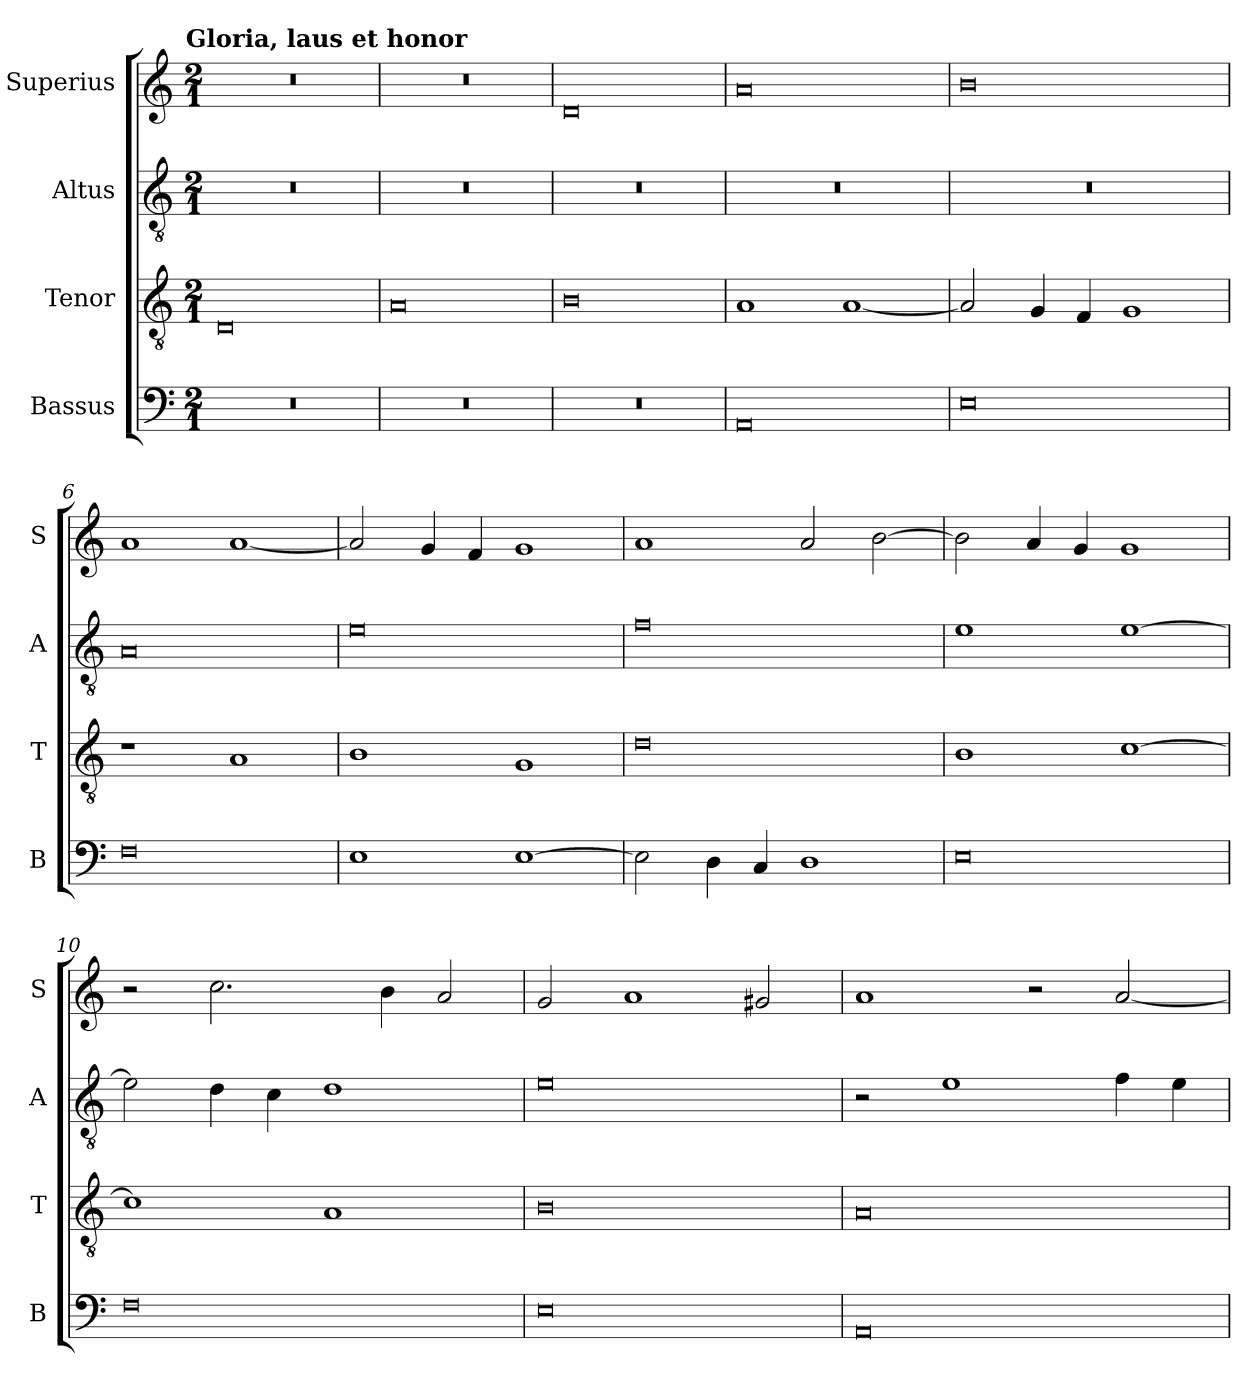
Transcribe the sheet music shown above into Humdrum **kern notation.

**kern	**kern	**kern	**kern
*part4	*part3	*part2	*part1
*staff4	*staff3	*staff2	*staff1
*I"Bassus	*I"Tenor	*I"Altus	*I"Superius
*I'B	*I'T	*I'A	*I'S
*clefF4	*clefGv2	*clefGv2	*clefG2
*k[]	*k[]	*k[]	*k[]
!!LO:TX:omd:t=Gloria, laus et honor
*M2/1	*M2/1	*M2/1	*M2/1
=1	=1	=1	=1
0r	0D	0r	0r
=2	=2	=2	=2
0r	0A	0r	0r
=3	=3	=3	=3
0r	0B	0r	0d
=4	=4	=4	=4
0AA	1A	0r	0a
.	[1A	.	.
=5	=5	=5	=5
0E	2A]	0r	0b
.	4G	.	.
.	4F	.	.
.	1G	.	.
=6	=6	=6	=6
0F	1r	0A	1a
.	1A	.	[1a
=7	=7	=7	=7
1E	1B	0e	2a]
.	.	.	4g
.	.	.	4f
[1E	1G	.	1g
=8	=8	=8	=8
2E]	0d	0f	1a
4D	.	.	.
4C	.	.	.
1D	.	.	2a
.	.	.	[2b
=9	=9	=9	=9
0E	1B	1e	2b]
.	.	.	4a
.	.	.	4g
.	[1c	[1e	1g
=10	=10	=10	=10
0F	1c]	2e]	2r
.	.	4d	2.cc
.	.	4c	.
.	1A	1d	.
.	.	.	4b
.	.	.	2a
=11	=11	=11	=11
0E	0B	0e	2g
.	.	.	1a
.	.	.	2g#X
=12	=12	=12	=12
0AA	0A	2r	1a
.	.	1e	.
.	.	.	2r
.	.	4f	[2a
.	.	4e	.
=	=	=	=
*-	*-	*-	*-
